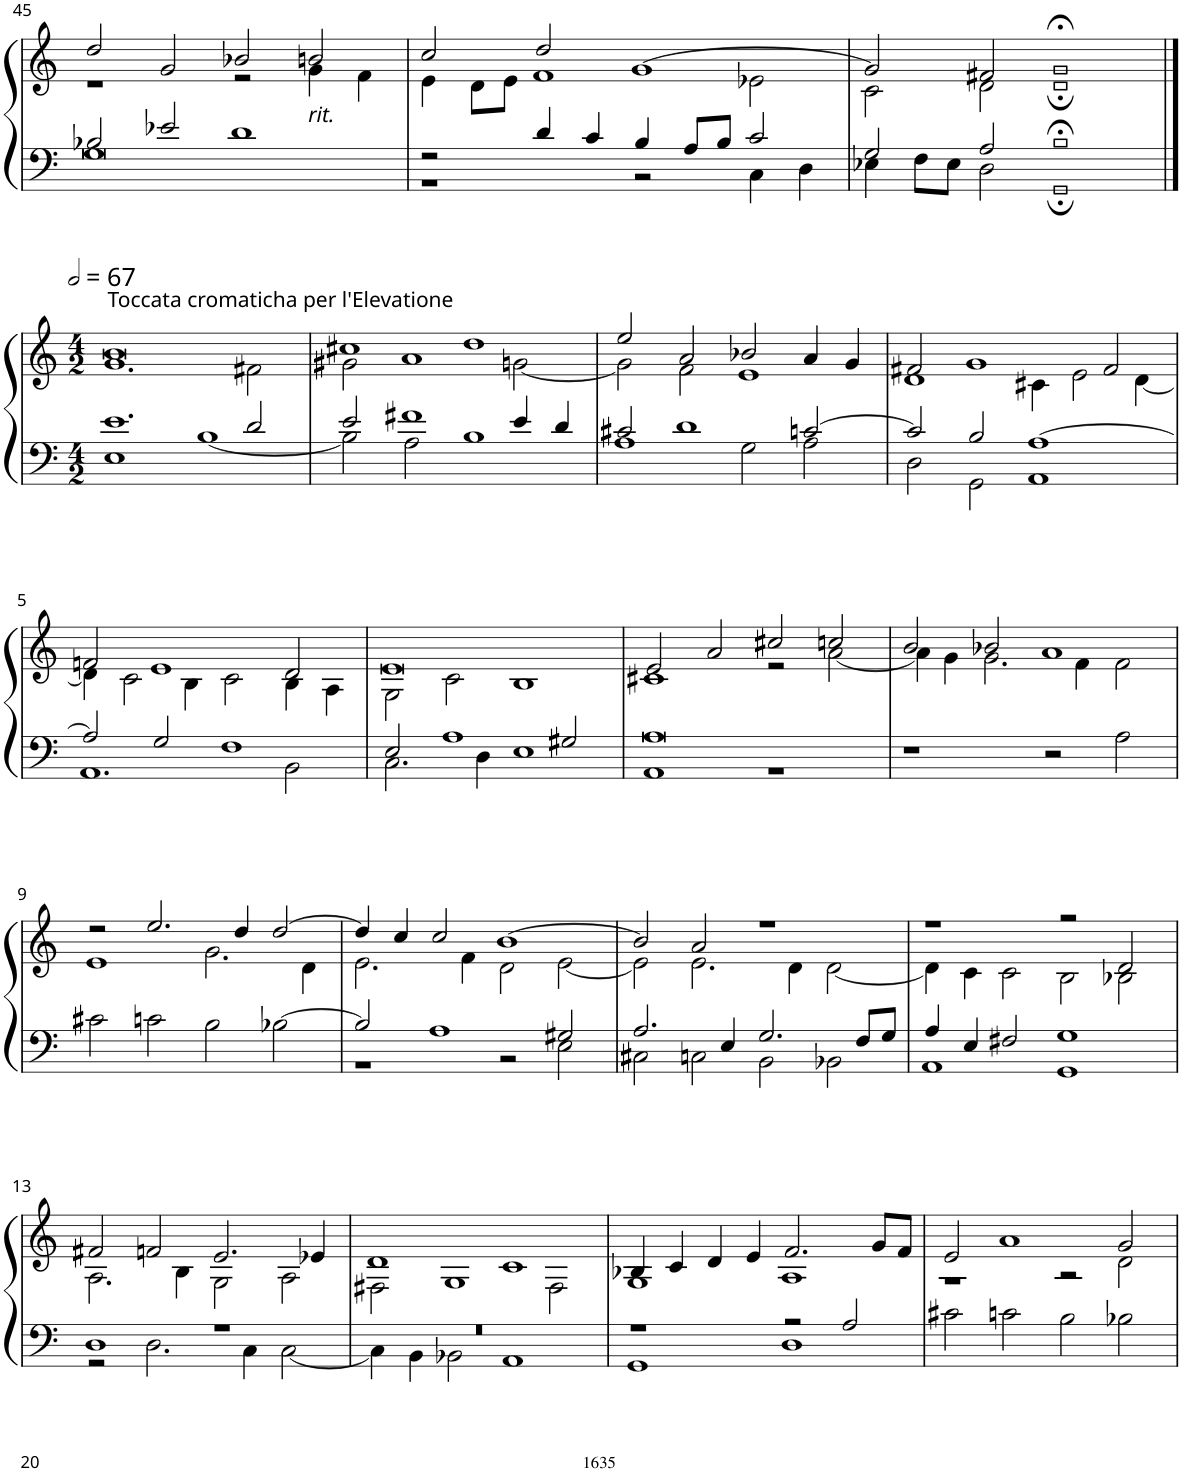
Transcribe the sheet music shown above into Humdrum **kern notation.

**kern	**kern
*part1	*part1
*staff2	*staff1
*I"Organ	*
!!LO:PB:g=z
*clefF4	*clefG2
*k[]	*k[]
*M4/2	*M4/2
=45	=45
*^	*^
2B-X/	0G	2dd/	1r
2e-X/	.	2g/	.
1d	.	2b-X/	2r
!	!	!LO:TX:b:i:t=rit.	!
.	.	2bn/	4g\
.	.	.	4f\
=46	=46	=46	=46
2r	1r	2cc/	4e\
.	.	.	8d\L
.	.	.	8e\J
4d/	.	2dd/	1f
4c/	.	.	.
4B/	2r	[1g	.
8A/L	.	.	.
8B/J	.	.	.
2c/	4C\	.	2e-X\
.	4D\	.	.
=47	=47	=47	=47
2G/	4E-X\	2g/]	2c\
.	8F\L	.	.
.	8E-\J	.	.
2A/	2D\	2f#X/	2d\
1B;<	1GG;	1g;<	1d;
!!LO:LB:g=z	!!
==1	==1	==1	==1
*M4/2	*	*M4/2	*
*	*	*MM134	*
!	!	!LO:TX:a:t=Toccata cromaticha per l'Elevatione	!
1.e	1E	0b	1.g
.	[1B	.	.
2d/	.	.	2f#X\
=2	=2	=2	=2
2e/	2B\]	1cc#X	2g#X\
1f#X	2A\	.	1a
.	1B	1dd	.
4e/	.	.	[2gn\
4d/	.	.	.
=3	=3	=3	=3
2c#X/	1A	2ee/	2g\]
1d	.	2a/	2f\
.	2G\	2b-X/	1e
[2cn/	2A\	4a/	.
.	.	4g/	.
=4	=4	=4	=4
2c/]	2D\	2f#X/	1d
2B/	2GG\	1g	.
[1A	1AA	.	4c#X\
.	.	.	2e\
.	.	2f#/	.
.	.	.	[4d\
!!LO:LB:g=z	!!
=5	=5	=5	=5
2A/]	1.AA	2fn/	4d\]
.	.	.	2c\
2G/	.	1e	.
.	.	.	4B\
1F	.	.	2c\
.	2BB\	2d/	4B\
.	.	.	4A\
=6	=6	=6	=6
2E/	2.C\	0e	2G\
1A	.	.	2c\
.	4D\	.	.
.	1E	.	1B
2G#X/	.	.	.
=7	=7	=7	=7
0A	1AA	2e/	1c#X
.	.	2a/	.
.	1r	2cc#X/	2r
.	.	2ccn/	[2a\
*v	*v	*	*
=8	=8	=8
1r	2b/	4a\]
.	.	4g\
.	2b-X/	2.g\
2r	1a	.
.	.	4f\
2A\	.	2f\
!!LO:LB:g=z	!!
=9	=9	=9
2c#X\	2r	1e
2cn\	2.ee/	.
2B\	.	2.g\
.	4dd/	.
[2B-X\	[2dd/	.
.	.	4d\
=10	=10	=10
*^	*	*
2B-/]	1r	4dd/]	2.e\
.	.	4cc/	.
1A	.	2cc/	.
.	.	.	4f\
.	2r	[1b	2d\
2G#X/	2E\	.	[2e\
=11	=11	=11	=11
2.A/	2C#X\	2b/]	2e\]
.	2Cn\	2a/	2.e\
4E/	.	.	.
2.G/	2BB\	1r	.
.	.	.	4d\
.	2BB-X\	.	[2d\
8F/L	.	.	.
8G/J	.	.	.
=12	=12	=12	=12
4A/	1AA	1r	4d\]
4E/	.	.	4c\
2F#X/	.	.	2c\
1G	1GG	2r	2B\
.	.	2d/	2B-X\
!!LO:LB:g=z	!!
=13	=13	=13	=13
1D	2r	2f#X/	2.A\
.	2.D\	2fn/	.
.	.	.	4B\
1r	.	2.e/	2G\
.	4C\	.	.
.	[2C\	.	2A\
.	.	4e-X/	.
=14	=14	=14	=14
0r	4C\]	1d	2F#X\
.	4BB\	.	.
.	2BB-X\	.	1G
.	1AA	1c	.
.	.	.	2F#\
=15	=15	=15	=15
1r	1GG	4B-X/	1G
.	.	4c/	.
.	.	4d/	.
.	.	4e/	.
2r	1D	2.f/	1A
2A/	.	.	.
.	.	8g/L	.
.	.	8f/J	.
*v	*v	*	*
=16	=16	=16
2c#X\	2e/	1r
2cn\	1a	.
2B\	.	2r
2B-X\	2g/	2d\
*	*v	*v
=	=
*-	*-
